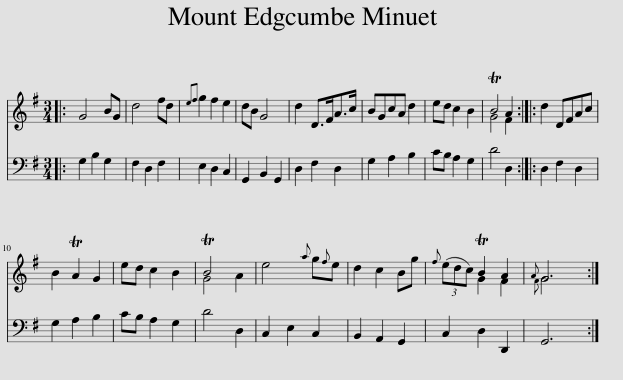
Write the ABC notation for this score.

X:1
%%score ( 1 2 ) 3
L:1/8
M:3/4
I:linebreak $
K:G
V:1 treble
V:2 treble
V:3 bass
V:1
|: G4 BG | d4 fd |{ef} g2 f2 e2 | dB G4 | d2 D>FA>c | %5
 BGcA d2 | ed c2 B2 | TB4 A2 :: d2 DFAc |$ B2 TA2 G2 | %10
 ed c2 B2 | TB4 x2 | e4{a} g{f}e | d2 c2 Bg |{f} (3(edc) TB2 A2 | %15
{A} G6 :| %16
V:2
|: x6 | x6 | x6 | x6 | x6 | %5
 x6 | x6 | G4 F2 :: x6 |$ x6 | %10
 x6 | G4 A2 | x6 | x6 | x2 G2 F2 | %15
{F} G6 :| %16
V:3
|: G,2 B,2 G,2 | F,2 D,2 F,2 | E,2 D,2 C,2 | G,,2 B,,2 G,,2 | D,2 F,2 D,2 | %5
 G,2 A,2 B,2 | CB, A,2 G,2 | D4 D,2 :: D,2 F,2 D,2 |$ G,2 A,2 B,2 | %10
 CB, A,2 G,2 | D4 D,2 | C,2 E,2 C,2 | B,,2 A,,2 G,,2 | C,2 D,2 D,,2 | %15
 G,,6 :| %16
